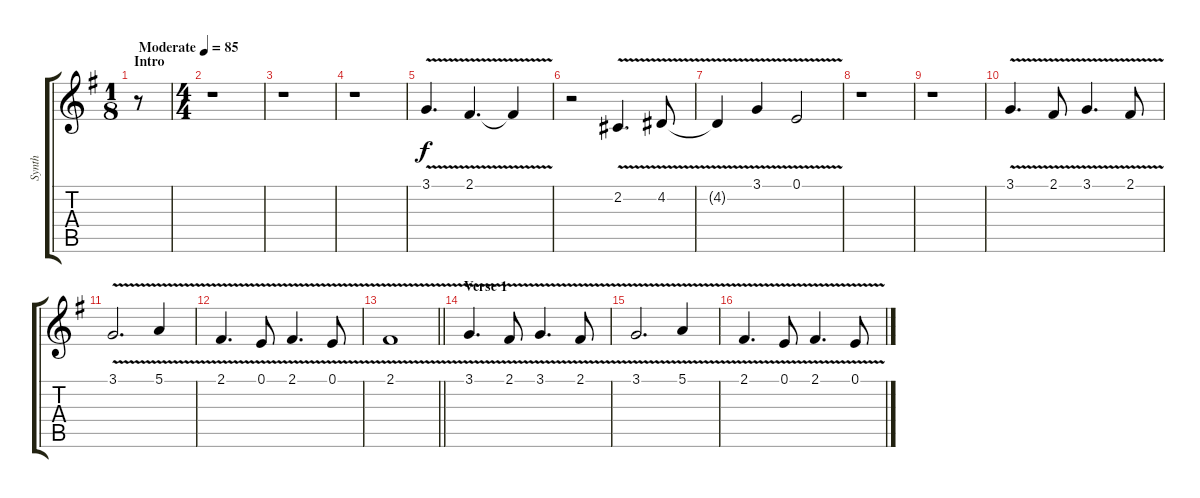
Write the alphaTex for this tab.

\track ("Synth" "Synth") {instrument choiraahs}
\staff {score tabs}
\tuning (E4 B3 G3 D3 A2 E2) {hide}
\ts (1 8)
\section ("" "Intro")
\tempo (85 "Moderate")
\clef g2
\ks g
r.8{dy f instrument choiraahs} |
\ts (4 4)
r.1 |
r.1 |
r.1 |
3.1{v}.4{d} 2.1{v}.4{d} 2.1{t}.4 |
r.2 2.2{v}.4{d} 4.2{v}.8 |
4.2{v t}.4 3.1{v}.4 0.1{v}.2 |
r.1 |
r.1 |
3.1{v}.4{d} 2.1{v}.8 3.1{v}.4{d} 2.1{v}.8 |
3.1{v}.2{d} 5.1{v}.4 |
2.1{v}.4{d} 0.1{v}.8 2.1{v}.4{d} 0.1{v}.8 |
\barLineRight lightlight
2.1{v}.1 |
\section ("" "Verse 1")
3.1{v}.4{d volume 10} 2.1{v}.8 3.1{v}.4{d} 2.1{v}.8 |
3.1{v}.2{d} 5.1{v}.4 |
2.1{v}.4{d} 0.1{v}.8 2.1{v}.4{d} 0.1{v}.8
